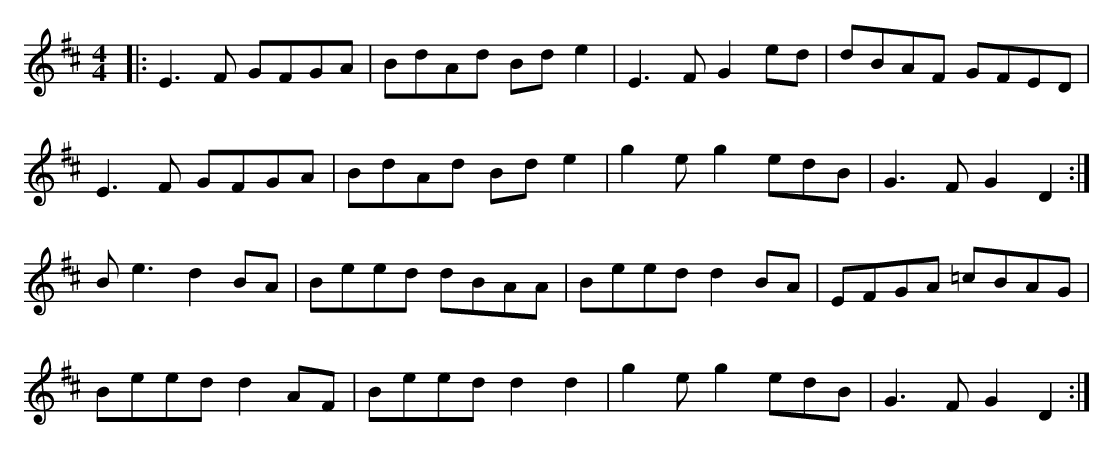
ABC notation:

X:1
M:4/4
K:Edor
|:E3F GFGA|BdAd Bde2|E3F G2ed|dBAF GFED|
E3F GFGA|BdAd Bde2|g2e g2edB|G3F G2D2:|
Be3 d2BA|Beed dBAA|Beed d2BA|EFGA =cBAG|
Beed d2AF|Beed d2d2|g2e g2edB|G3F G2D2:|
